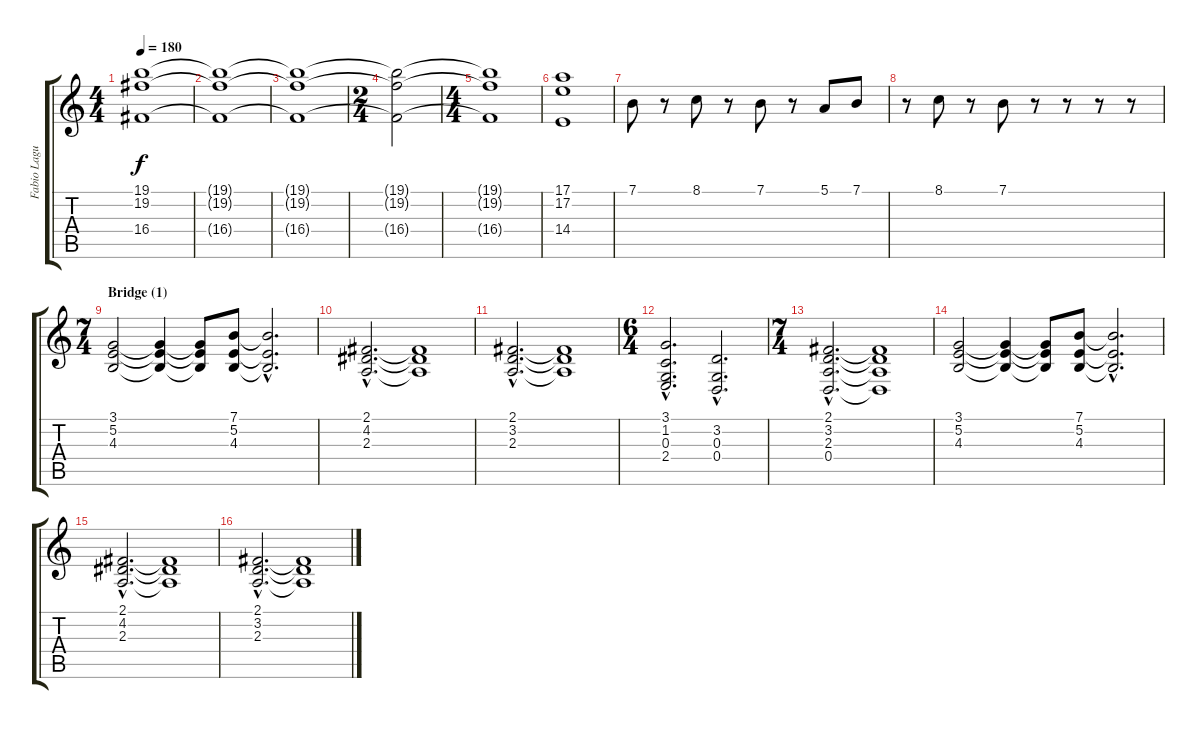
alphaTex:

\track ("Fabio Laguna" "Fabio Lagu") {instrument violin}
\staff {score tabs}
\tuning (E4 B3 G3 D3 A2 D2) {hide}
\ts (4 4)
\tempo 180
\clef g2
\ks c
(19.1{t} 19.2{t} 16.4{t}).1{dy f} |
(19.1{t} 19.2{t} 16.4{t}).1 |
(19.1{t} 19.2{t} 16.4{t}).1 |
\ts (2 4)
(19.1{t} 19.2{t} 16.4{t}).2 |
\ts (4 4)
(19.1{t} 19.2{t} 16.4{t}).1 |
(17.1 17.2 14.4).1 |
7.1.8 r.8 8.1.8 r.8 7.1.8 r.8 5.1.8 7.1.8 |
r.8 8.1.8 r.8 7.1.8 r.8 r.8 r.8 r.8 |
\ts (7 4)
\section ("" "Bridge (1)")
(3.1 5.2 4.3).2{volume 8 instrument stringensemble1} (3.1{t} 5.2{t} 4.3{t}).4 (3.1{t} 5.2{t} 4.3{t}).8 (7.1 5.2 4.3).8 (7.1{hac t} 5.2{hac t} 4.3{hac t}).2{d} |
(2.1{hac} 4.2{hac} 2.3{hac}).2{d} (2.1{t} 4.2{t} 2.3{t}).1 |
(2.1{hac} 3.2{hac} 2.3{hac}).2{d} (2.1{t} 3.2{t} 2.3{t}).1 |
\ts (6 4)
(3.1{hac} 1.2{hac} 0.3{hac} 2.4{hac}).2{d} (3.2{hac} 0.3{hac} 0.4{hac}).2{d} |
\ts (7 4)
(2.1{hac} 3.2{hac} 2.3{hac} 0.4{hac}).2{d} (2.1{t} 3.2{t} 2.3{t} 0.4{t}).1 |
(3.1 5.2 4.3).2 (3.1{t} 5.2{t} 4.3{t}).4 (3.1{t} 5.2{t} 4.3{t}).8 (7.1 5.2 4.3).8 (7.1{hac t} 5.2{hac t} 4.3{hac t}).2{d} |
(2.1{hac} 4.2{hac} 2.3{hac}).2{d} (2.1{t} 4.2{t} 2.3{t}).1 |
(2.1{hac} 3.2{hac} 2.3{hac}).2{d} (2.1{t} 3.2{t} 2.3{t}).1
